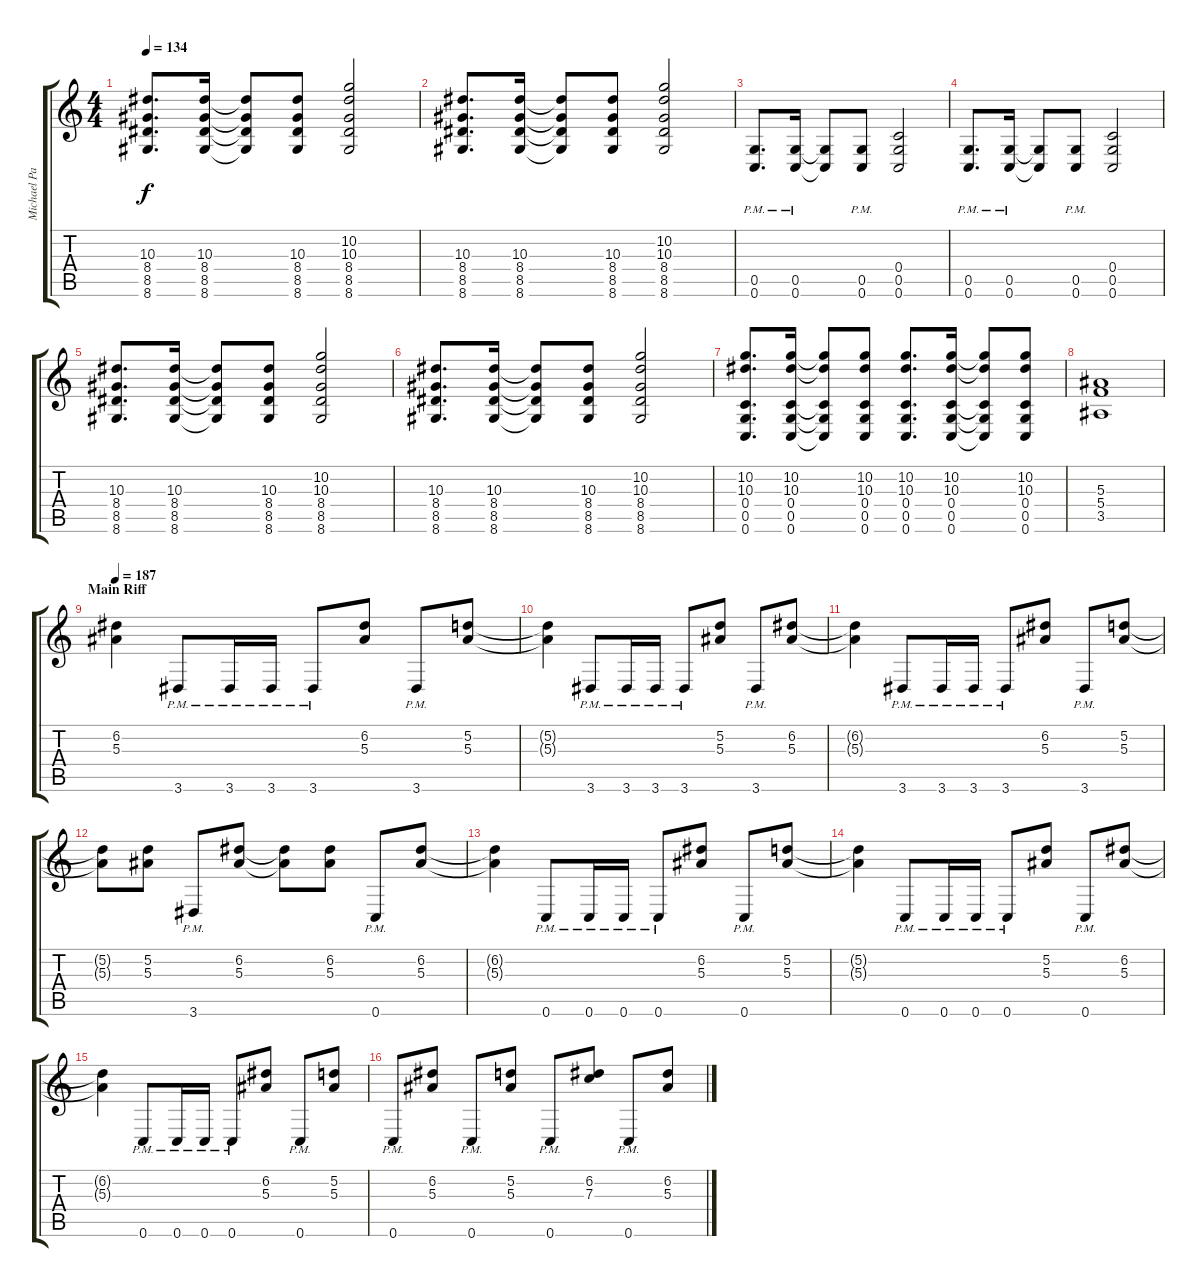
\track ("Michael Paget - Lead" "Michael Pa") {instrument distortionguitar}
\staff {score tabs}
\tuning (D4 A3 F3 C3 G2 C2) {hide}
\ts (4 4)
\tempo 134
\clef g2
\ks c
(10.3 8.4 8.5 8.6).8{d dy f} (10.3 8.4 8.5 8.6).16 (10.3{t} 8.4{t} 8.5{t} 8.6{t}).8 (10.3 8.4 8.5 8.6).8 (10.2 10.3 8.4 8.5 8.6).2 |
(10.3 8.4 8.5 8.6).8{d} (10.3 8.4 8.5 8.6).16 (10.3{t} 8.4{t} 8.5{t} 8.6{t}).8 (10.3 8.4 8.5 8.6).8 (10.2 10.3 8.4 8.5 8.6).2 |
(0.5{pm} 0.6{pm}).8{d} (0.5{pm} 0.6{pm}).16 (0.5{t} 0.6{t}).8 (0.5{pm} 0.6{pm}).8 (0.4 0.5 0.6).2 |
(0.5{pm} 0.6{pm}).8{d} (0.5{pm} 0.6{pm}).16 (0.5{t} 0.6{t}).8 (0.5{pm} 0.6{pm}).8 (0.4 0.5 0.6).2 |
(10.3 8.4 8.5 8.6).8{d} (10.3 8.4 8.5 8.6).16 (10.3{t} 8.4{t} 8.5{t} 8.6{t}).8 (10.3 8.4 8.5 8.6).8 (10.2 10.3 8.4 8.5 8.6).2 |
(10.3 8.4 8.5 8.6).8{d} (10.3 8.4 8.5 8.6).16 (10.3{t} 8.4{t} 8.5{t} 8.6{t}).8 (10.3 8.4 8.5 8.6).8 (10.2 10.3 8.4 8.5 8.6).2 |
(10.2 10.3 0.4 0.5 0.6).8{d} (10.2 10.3 0.4 0.5 0.6).16 (10.2{t} 10.3{t} 0.4{t} 0.5{t} 0.6{t}).8 (10.2 10.3 0.4 0.5 0.6).8 (10.2 10.3 0.4 0.5 0.6).8{d} (10.2 10.3 0.4 0.5 0.6).16 (10.2{t} 10.3{t} 0.4{t} 0.5{t} 0.6{t}).8 (10.2 10.3 0.4 0.5 0.6).8 |
(5.3 5.4 3.5).1 |
\section ("" "Main Riff")
\tempo 187
(6.2 5.3).4 3.6{pm}.8 3.6{pm}.16 3.6{pm}.16 3.6{pm}.8 (6.2 5.3).8 3.6{pm}.8 (5.2 5.3).8 |
(5.2{t} 5.3{t}).4 3.6{pm}.8 3.6{pm}.16 3.6{pm}.16 3.6{pm}.8 (5.2 5.3).8 3.6{pm}.8 (6.2 5.3).8 |
(6.2{t} 5.3{t}).4 3.6{pm}.8 3.6{pm}.16 3.6{pm}.16 3.6{pm}.8 (6.2 5.3).8 3.6{pm}.8 (5.2 5.3).8 |
(5.2{t} 5.3{t}).8 (5.2 5.3).8 3.6{pm}.8 (6.2 5.3).8 (6.2{t} 5.3{t}).8 (6.2 5.3).8 0.6{pm}.8 (6.2 5.3).8 |
(6.2{t} 5.3{t}).4 0.6{pm}.8 0.6{pm}.16 0.6{pm}.16 0.6{pm}.8 (6.2 5.3).8 0.6{pm}.8 (5.2 5.3).8 |
(5.2{t} 5.3{t}).4 0.6{pm}.8 0.6{pm}.16 0.6{pm}.16 0.6{pm}.8 (5.2 5.3).8 0.6{pm}.8 (6.2 5.3).8 |
(6.2{t} 5.3{t}).4 0.6{pm}.8 0.6{pm}.16 0.6{pm}.16 0.6{pm}.8 (6.2 5.3).8 0.6{pm}.8 (5.2 5.3).8 |
0.6{pm}.8 (6.2 5.3).8 0.6{pm}.8 (5.2 5.3).8 0.6{pm}.8 (6.2 7.3).8 0.6{pm}.8 (6.2 5.3).8
